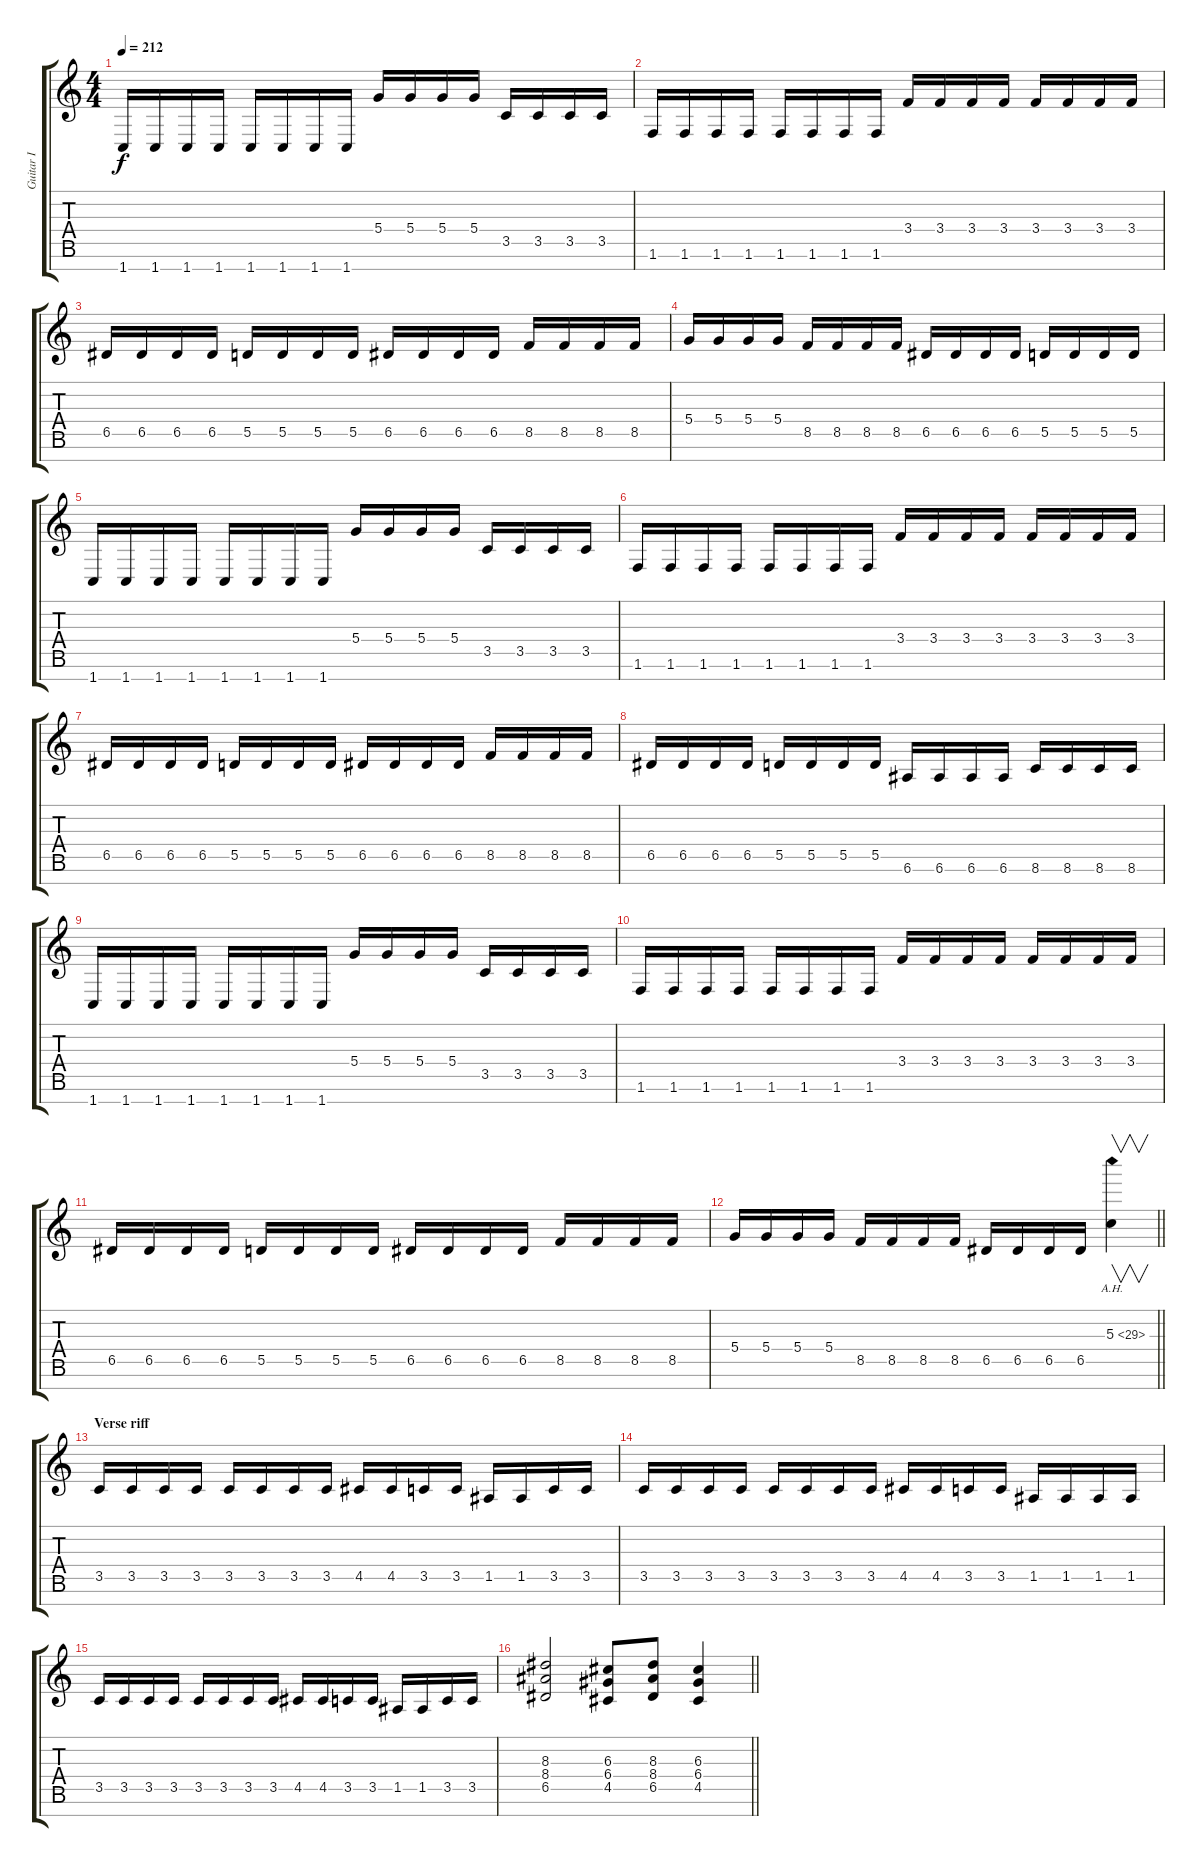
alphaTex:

\track ("Guitar I" "Guitar I") {instrument distortionguitar}
\staff {score tabs}
\tuning (E4 B3 G3 D3 A2 E2 B1) {hide}
\ts (4 4)
\tempo 212
\clef g2
\ks c
1.7.16{dy f} 1.7.16 1.7.16 1.7.16 1.7.16 1.7.16 1.7.16 1.7.16 5.4.16 5.4.16 5.4.16 5.4.16 3.5.16 3.5.16 3.5.16 3.5.16 |
1.6.16 1.6.16 1.6.16 1.6.16 1.6.16 1.6.16 1.6.16 1.6.16 3.4.16 3.4.16 3.4.16 3.4.16 3.4.16 3.4.16 3.4.16 3.4.16 |
6.5.16 6.5.16 6.5.16 6.5.16 5.5.16 5.5.16 5.5.16 5.5.16 6.5.16 6.5.16 6.5.16 6.5.16 8.5.16 8.5.16 8.5.16 8.5.16 |
5.4.16 5.4.16 5.4.16 5.4.16 8.5.16 8.5.16 8.5.16 8.5.16 6.5.16 6.5.16 6.5.16 6.5.16 5.5.16 5.5.16 5.5.16 5.5.16 |
1.7.16 1.7.16 1.7.16 1.7.16 1.7.16 1.7.16 1.7.16 1.7.16 5.4.16 5.4.16 5.4.16 5.4.16 3.5.16 3.5.16 3.5.16 3.5.16 |
1.6.16 1.6.16 1.6.16 1.6.16 1.6.16 1.6.16 1.6.16 1.6.16 3.4.16 3.4.16 3.4.16 3.4.16 3.4.16 3.4.16 3.4.16 3.4.16 |
6.5.16 6.5.16 6.5.16 6.5.16 5.5.16 5.5.16 5.5.16 5.5.16 6.5.16 6.5.16 6.5.16 6.5.16 8.5.16 8.5.16 8.5.16 8.5.16 |
6.5.16 6.5.16 6.5.16 6.5.16 5.5.16 5.5.16 5.5.16 5.5.16 6.6.16 6.6.16 6.6.16 6.6.16 8.6.16 8.6.16 8.6.16 8.6.16 |
1.7.16 1.7.16 1.7.16 1.7.16 1.7.16 1.7.16 1.7.16 1.7.16 5.4.16 5.4.16 5.4.16 5.4.16 3.5.16 3.5.16 3.5.16 3.5.16 |
1.6.16 1.6.16 1.6.16 1.6.16 1.6.16 1.6.16 1.6.16 1.6.16 3.4.16 3.4.16 3.4.16 3.4.16 3.4.16 3.4.16 3.4.16 3.4.16 |
6.5.16 6.5.16 6.5.16 6.5.16 5.5.16 5.5.16 5.5.16 5.5.16 6.5.16 6.5.16 6.5.16 6.5.16 8.5.16 8.5.16 8.5.16 8.5.16 |
\barLineRight lightlight
5.4.16 5.4.16 5.4.16 5.4.16 8.5.16 8.5.16 8.5.16 8.5.16 6.5.16 6.5.16 6.5.16 6.5.16 5.3{ah 24}.4{v} |
\section ("" "Verse riff")
3.5.16 3.5.16 3.5.16 3.5.16 3.5.16 3.5.16 3.5.16 3.5.16 4.5.16 4.5.16 3.5.16 3.5.16 1.5.16 1.5.16 3.5.16 3.5.16 |
3.5.16 3.5.16 3.5.16 3.5.16 3.5.16 3.5.16 3.5.16 3.5.16 4.5.16 4.5.16 3.5.16 3.5.16 1.5.16 1.5.16 1.5.16 1.5.16 |
3.5.16 3.5.16 3.5.16 3.5.16 3.5.16 3.5.16 3.5.16 3.5.16 4.5.16 4.5.16 3.5.16 3.5.16 1.5.16 1.5.16 3.5.16 3.5.16 |
\barLineRight lightlight
(8.3 8.4 6.5).2 (6.3 6.4 4.5).8 (8.3 8.4 6.5).8 (6.3 6.4 4.5).4
